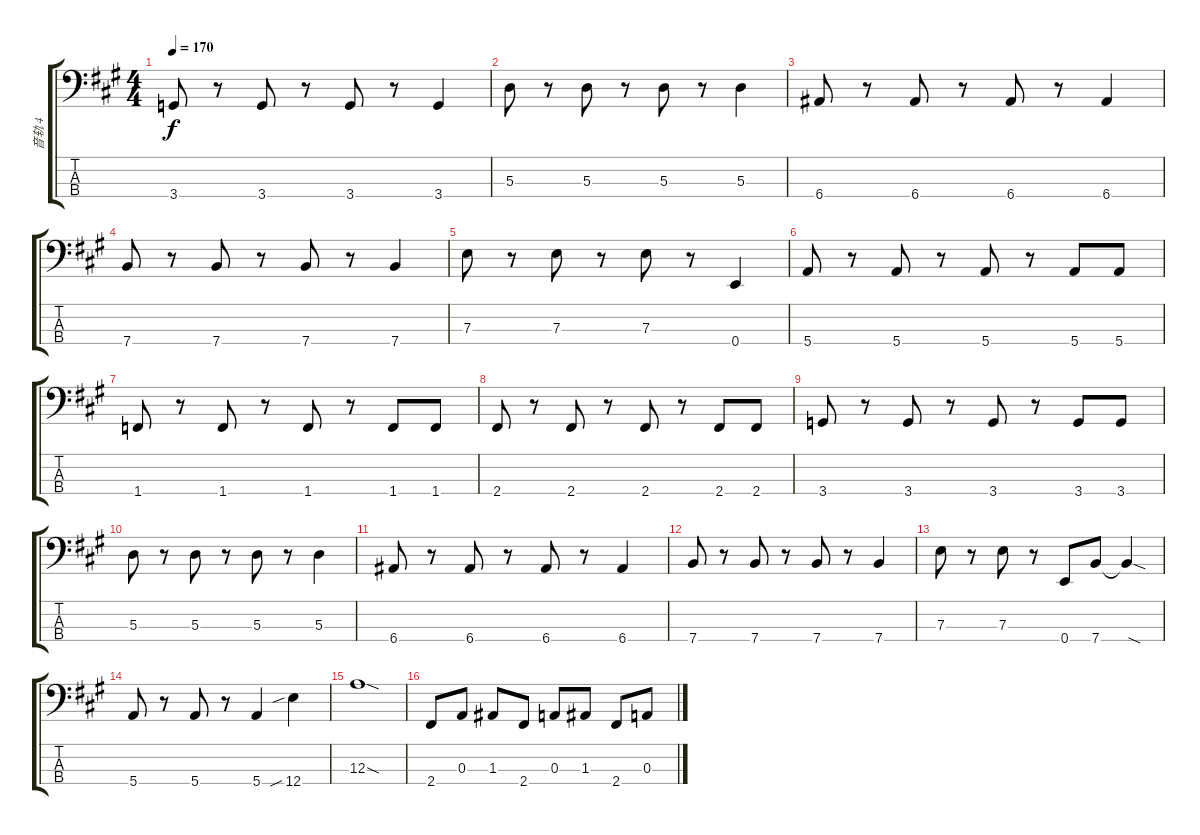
\track ("音轨 4" "音轨 4") {instrument electricbassfinger}
\staff {score tabs}
\tuning (G2 D2 A1 E1) {hide}
\ts (4 4)
\tempo 170
\clef f4
\ks a
3.4.8{dy f} r.8 3.4.8 r.8 3.4.8 r.8 3.4.4 |
5.3.8 r.8 5.3.8 r.8 5.3.8 r.8 5.3.4 |
6.4.8 r.8 6.4.8 r.8 6.4.8 r.8 6.4.4 |
7.4.8 r.8 7.4.8 r.8 7.4.8 r.8 7.4.4 |
7.3.8 r.8 7.3.8 r.8 7.3.8 r.8 0.4.4 |
5.4.8 r.8 5.4.8 r.8 5.4.8 r.8 5.4.8 5.4.8 |
1.4.8 r.8 1.4.8 r.8 1.4.8 r.8 1.4.8 1.4.8 |
2.4.8 r.8 2.4.8 r.8 2.4.8 r.8 2.4.8 2.4.8 |
3.4.8 r.8 3.4.8 r.8 3.4.8 r.8 3.4.8 3.4.8 |
5.3.8 r.8 5.3.8 r.8 5.3.8 r.8 5.3.4 |
6.4.8 r.8 6.4.8 r.8 6.4.8 r.8 6.4.4 |
7.4.8 r.8 7.4.8 r.8 7.4.8 r.8 7.4.4 |
7.3.8 r.8 7.3.8 r.8 0.4.8 7.4.8 7.4{sod t}.4 |
5.4.8 r.8 5.4.8 r.8 5.4.4 12.4{sib}.4 |
12.3{sod}.1 |
2.4.8 0.3.8 1.3.8 2.4.8 0.3.8 1.3.8 2.4.8 0.3.8
